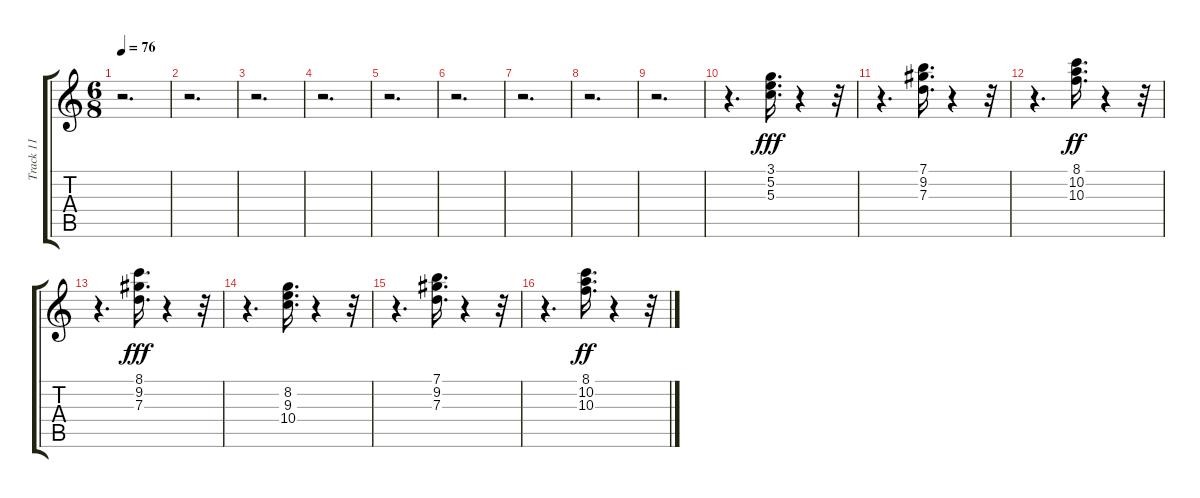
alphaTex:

\track ("Track 11" "Track 11") {instrument electricguitarclean}
\staff {score tabs}
\tuning (E4 B3 G3 D3 A2 E2) {hide}
\ts (6 8)
\tempo 76
\clef g2
\ks c
r.2{d dy fff} |
r.2{d} |
r.2{d} |
r.2{d} |
r.2{d} |
r.2{d} |
r.2{d} |
r.2{d} |
r.2{d} |
r.4{d} (3.1 5.2 5.3).16{d} r.4 r.32 |
r.4{d} (7.1 9.2 7.3).16{d} r.4 r.32 |
r.4{d} (8.1 10.2 10.3).16{d dy ff} r.4 r.32 |
r.4{d} (8.1 9.2 7.3).16{d dy fff} r.4 r.32 |
r.4{d} (8.2 9.3 10.4).16{d} r.4 r.32 |
r.4{d} (7.1 9.2 7.3).16{d} r.4 r.32 |
r.4{d} (8.1 10.2 10.3).16{d dy ff} r.4 r.32
